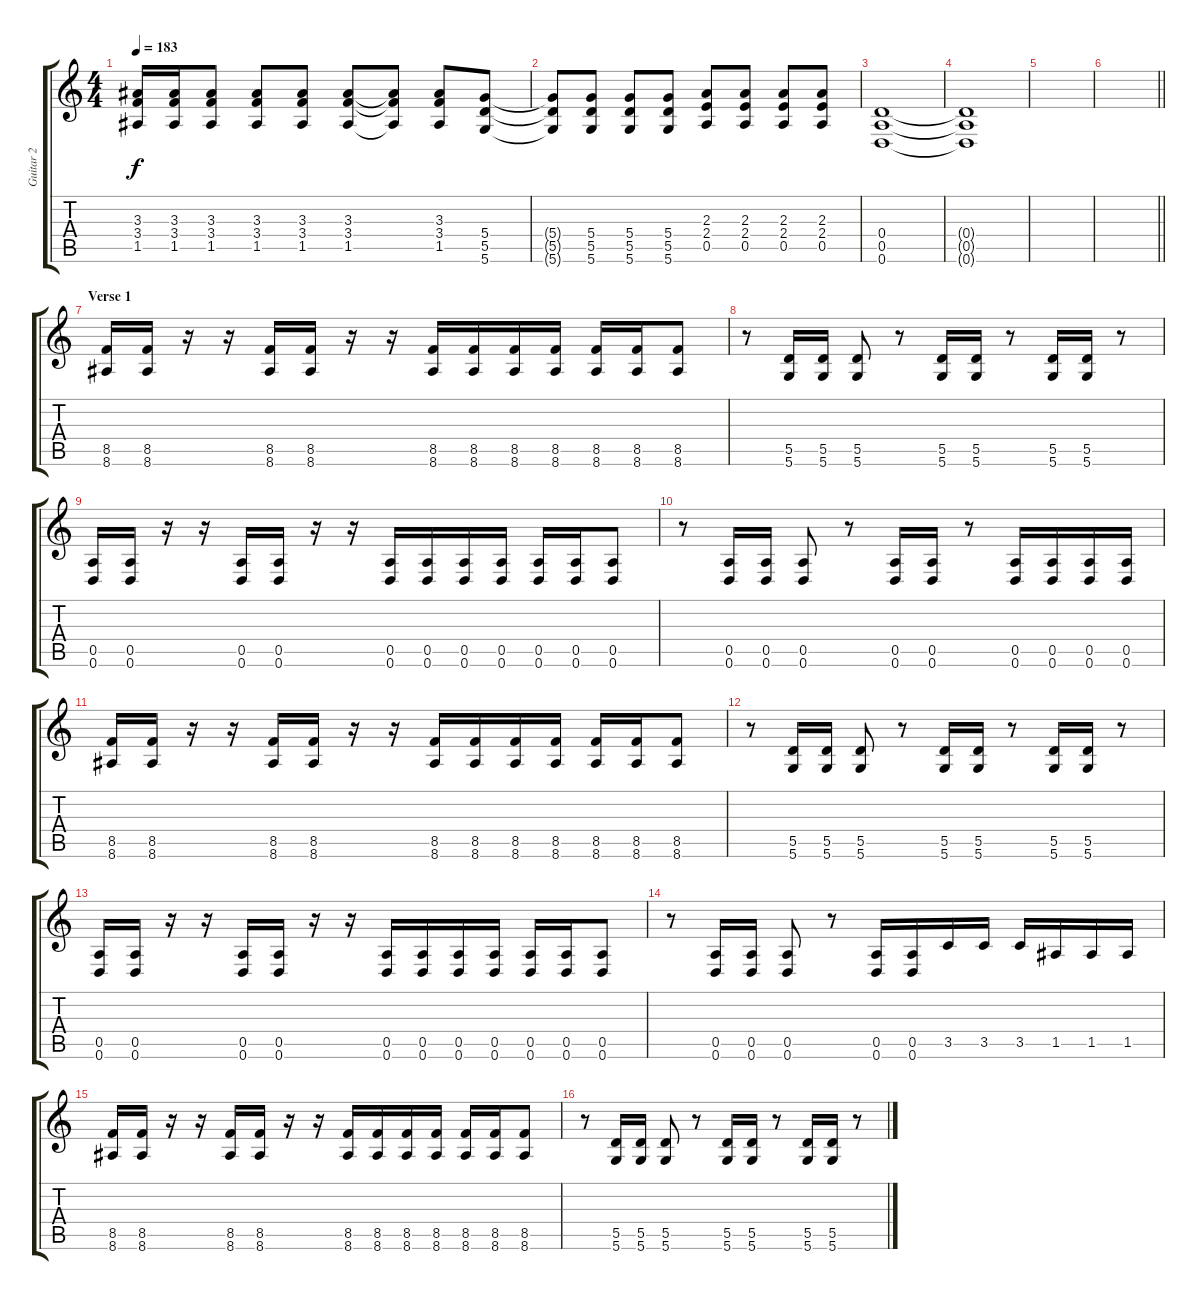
\track ("Guitar 2" "Guitar 2") {instrument overdrivenguitar}
\staff {score tabs}
\tuning (E4 B3 G3 D3 A2 D2) {hide}
\ts (4 4)
\tempo 183
\clef g2
\ks c
(3.3 3.4 1.5).16{dy f} (3.3 3.4 1.5).16 (3.3 3.4 1.5).8 (3.3 3.4 1.5).8 (3.3 3.4 1.5).8 (3.3 3.4 1.5).8 (3.3{t} 3.4{t} 1.5{t}).8 (3.3 3.4 1.5).8 (5.4 5.5 5.6).8 |
(5.4{t} 5.5{t} 5.6{t}).8 (5.4 5.5 5.6).8 (5.4 5.5 5.6).8 (5.4 5.5 5.6).8 (2.3 2.4 0.5).8 (2.3 2.4 0.5).8 (2.3 2.4 0.5).8 (2.3 2.4 0.5).8 |
(0.4 0.5 0.6).1 |
(0.4{t} 0.5{t} 0.6{t}).1 |
|
\barLineRight lightlight
|
\section ("" "Verse 1")
(8.5 8.6).16 (8.5 8.6).16 r.16 r.16 (8.5 8.6).16 (8.5 8.6).16 r.16 r.16 (8.5 8.6).16 (8.5 8.6).16 (8.5 8.6).16 (8.5 8.6).16 (8.5 8.6).16 (8.5 8.6).16 (8.5 8.6).8 |
r.8 (5.5 5.6).16 (5.5 5.6).16 (5.5 5.6).8 r.8 (5.5 5.6).16 (5.5 5.6).16 r.8 (5.5 5.6).16 (5.5 5.6).16 r.8 |
(0.5 0.6).16 (0.5 0.6).16 r.16 r.16 (0.5 0.6).16 (0.5 0.6).16 r.16 r.16 (0.5 0.6).16 (0.5 0.6).16 (0.5 0.6).16 (0.5 0.6).16 (0.5 0.6).16 (0.5 0.6).16 (0.5 0.6).8 |
r.8 (0.5 0.6).16 (0.5 0.6).16 (0.5 0.6).8 r.8 (0.5 0.6).16 (0.5 0.6).16 r.8 (0.5 0.6).16 (0.5 0.6).16 (0.5 0.6).16 (0.5 0.6).16 |
(8.5 8.6).16 (8.5 8.6).16 r.16 r.16 (8.5 8.6).16 (8.5 8.6).16 r.16 r.16 (8.5 8.6).16 (8.5 8.6).16 (8.5 8.6).16 (8.5 8.6).16 (8.5 8.6).16 (8.5 8.6).16 (8.5 8.6).8 |
r.8 (5.5 5.6).16 (5.5 5.6).16 (5.5 5.6).8 r.8 (5.5 5.6).16 (5.5 5.6).16 r.8 (5.5 5.6).16 (5.5 5.6).16 r.8 |
(0.5 0.6).16 (0.5 0.6).16 r.16 r.16 (0.5 0.6).16 (0.5 0.6).16 r.16 r.16 (0.5 0.6).16 (0.5 0.6).16 (0.5 0.6).16 (0.5 0.6).16 (0.5 0.6).16 (0.5 0.6).16 (0.5 0.6).8 |
r.8 (0.5 0.6).16 (0.5 0.6).16 (0.5 0.6).8 r.8 (0.5 0.6).16 (0.5 0.6).16 3.5.16 3.5.16 3.5.16 1.5.16 1.5.16 1.5.16 |
(8.5 8.6).16 (8.5 8.6).16 r.16 r.16 (8.5 8.6).16 (8.5 8.6).16 r.16 r.16 (8.5 8.6).16 (8.5 8.6).16 (8.5 8.6).16 (8.5 8.6).16 (8.5 8.6).16 (8.5 8.6).16 (8.5 8.6).8 |
r.8 (5.5 5.6).16 (5.5 5.6).16 (5.5 5.6).8 r.8 (5.5 5.6).16 (5.5 5.6).16 r.8 (5.5 5.6).16 (5.5 5.6).16 r.8
